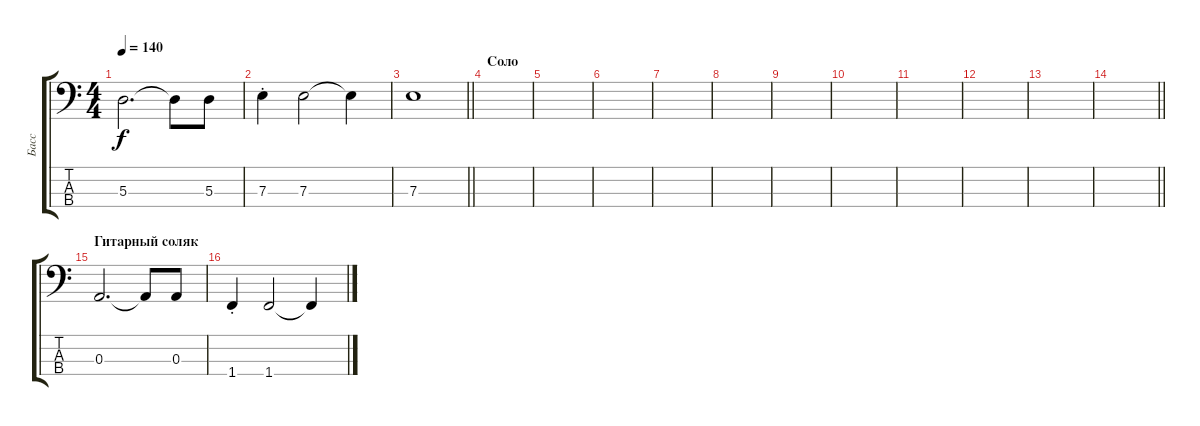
\track ("Басс" "Басс") {instrument electricbassfinger}
\staff {score tabs}
\tuning (G2 D2 A1 E1) {hide}
\ts (4 4)
\tempo 140
\clef f4
\ks c
5.3.2{d dy f} 5.3{t}.8 5.3.8 |
7.3{st}.4 7.3.2 7.3{t}.4 |
\barLineRight lightlight
7.3.1 |
\section ("" "Соло")
|
|
|
|
|
|
|
|
|
|
\barLineRight lightlight
|
\section ("" "Гитарный соляк")
0.3.2{d} 0.3{t}.8 0.3.8 |
1.4{st}.4 1.4.2 1.4{t}.4
